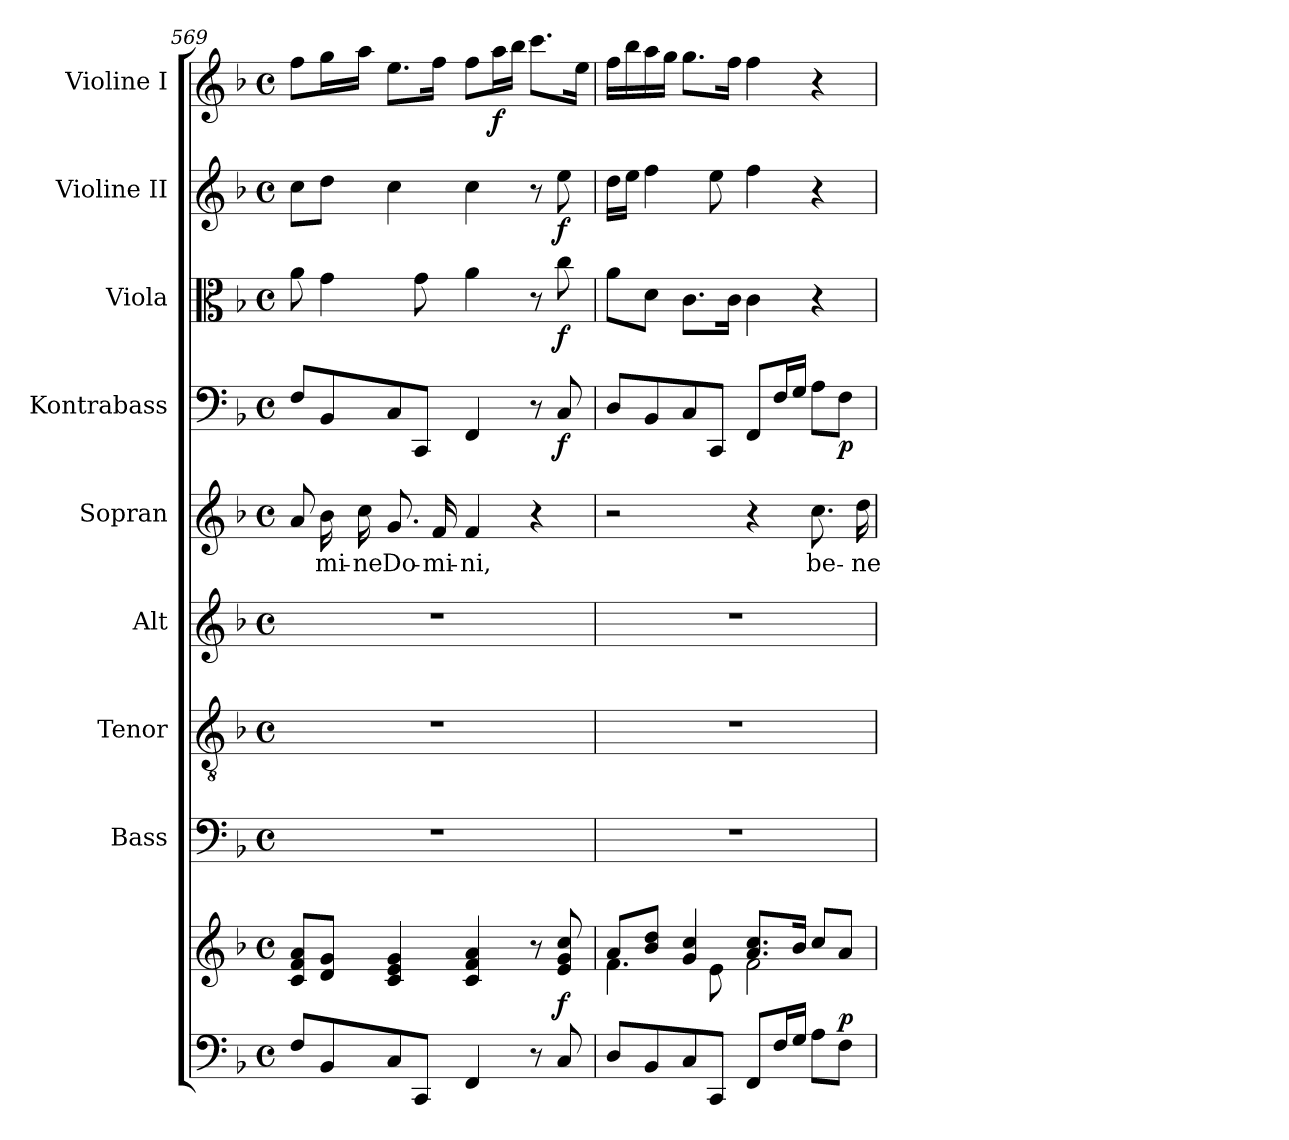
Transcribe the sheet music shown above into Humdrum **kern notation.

**kern	**kern	**dynam	**kern	**kern	**kern	**kern	**text	**kern	**dynam	**kern	**dynam	**kern	**dynam	**kern	**dynam
*part9	*part9	*part9	*part8	*part7	*part6	*part5	*part5	*part4	*part4	*part3	*part3	*part2	*part2	*part1	*part1
*staff10	*staff9	*staff9/10	*staff8	*staff7	*staff6	*staff5	*staff5	*staff4	*staff4	*staff3	*staff3	*staff2	*staff2	*staff1	*staff1
*	*	*	*I"Bass	*I"Tenor	*I"Alt	*I"Sopran	*	*I"Kontrabass	*	*I"Viola	*	*I"Violine II	*	*I"Violine I	*
*	*	*	*I'B.	*I'T.	*I'A.	*I'S.	*	*I'Kb.	*	*I'Vla.	*	*I'Vl. II	*	*I'Vl. I	*
*clefF4	*clefG2	*	*clefF4	*clefGv2	*clefG2	*clefG2	*	*clefF4	*	*clefC3	*	*clefG2	*	*clefG2	*
*	*	*	*	*	*	*	*	*ITrd7c12	*	*	*	*	*	*	*
*k[b-]	*k[b-]	*	*k[b-]	*k[b-]	*k[b-]	*k[b-]	*	*k[b-]	*	*k[b-]	*	*k[b-]	*	*k[b-]	*
*F:	*F:	*	*F:	*F:	*F:	*F:	*	*F:	*	*F:	*	*F:	*	*F:	*
*M4/4	*M4/4	*	*M4/4	*M4/4	*M4/4	*M4/4	*	*M4/4	*	*M4/4	*	*M4/4	*	*M4/4	*
*met(c)	*met(c)	*	*met(c)	*met(c)	*met(c)	*met(c)	*	*met(c)	*	*met(c)	*	*met(c)	*	*met(c)	*
=569	=569	=569	=569	=569	=569	=569	=569	=569	=569	=569	=569	=569	=569	=569	=569
8F/L	8c/ 8f/ 8a/L	.	1r	1r	1r	8a/	.	8FF/L	.	8a\	.	8cc\L	.	8ff\L	.
!	!	!	!	!	!	!	!LO:LY:b	!	!	!	!	!	!	!	!
8BB-/	8d/ 8g/J	.	.	.	.	16b-\	-mi-	8BBB-/	.	4g\	.	8dd\J	.	16gg\L	.
!	!	!	!	!	!	!	!LO:LY:b	!	!	!	!	!	!	!	!
.	.	.	.	.	.	16cc\	-ne	.	.	.	.	.	.	16aa\JJ	.
!	!	!	!	!	!	!	!LO:LY:b	!	!	!	!	!	!	!	!
8C/	4c/ 4e/ 4g/	.	.	.	.	8.g/	Do-	8CC/	.	.	.	4cc\	.	8.ee\L	.
8CC/J	.	.	.	.	.	.	.	8CCC/J	.	8g\	.	.	.	.	.
!	!	!	!	!	!	!	!LO:LY:b	!	!	!	!	!	!	!	!
.	.	.	.	.	.	16f/	-mi-	.	.	.	.	.	.	16ff\Jk	.
!	!	!	!	!	!	!	!LO:LY:b	!	!	!	!	!	!	!	!
4FF/	4c/ 4f/ 4a/	.	.	.	.	4f/	-ni,	4FFF/	.	4a\	.	4cc\	.	8ff\L	.
!	!	!	!	!	!	!	!	!	!	!	!	!	!	!	!LO:DY:b
.	.	.	.	.	.	.	.	.	.	.	.	.	.	16aa\L	f
.	.	.	.	.	.	.	.	.	.	.	.	.	.	16bb-\JJ	.
8r	8r	.	.	.	.	4r	.	8r	.	8r	.	8r	.	8.ccc\L	.
!	!	!LO:DY:a=2	!	!	!	!	!	!	!LO:DY:b	!	!LO:DY:b	!	!LO:DY:b	!	!
8C/	8e/ 8g/ 8cc/	f	.	.	.	.	.	8CC/	f	8cc\	f	8ee\	f	.	.
.	.	.	.	.	.	.	.	.	.	.	.	.	.	16ee\Jk	.
=570	=570	=570	=570	=570	=570	=570	=570	=570	=570	=570	=570	=570	=570	=570	=570
*	*^	*	*	*	*	*	*	*	*	*	*	*	*	*	*
8D/L	8a/L	4.f\	.	1r	1r	1r	2r	.	8DD/L	.	8a\L	.	16dd\LL	.	16ff\LL	.
.	.	.	.	.	.	.	.	.	.	.	.	.	16ee\JJ	.	16bb-\	.
8BB-/	8b-/ 8dd/J	.	.	.	.	.	.	.	8BBB-/	.	8d\J	.	4ff\	.	16aa\	.
.	.	.	.	.	.	.	.	.	.	.	.	.	.	.	16gg\JJ	.
8C/	4g/ 4cc/	.	.	.	.	.	.	.	8CC/	.	8.c\L	.	.	.	8.gg\L	.
8CC/J	.	8e\	.	.	.	.	.	.	8CCC/J	.	.	.	8ee\	.	.	.
.	.	.	.	.	.	.	.	.	.	.	16c\Jk	.	.	.	16ff\Jk	.
8FF/L	8.a/ 8.cc/L	2f\	.	.	.	.	4r	.	8FFF/L	.	4c\	.	4ff\	.	4ff\	.
16F/L	.	.	.	.	.	.	.	.	16FF/L	.	.	.	.	.	.	.
16G/JJ	16b-/Jk	.	.	.	.	.	.	.	16GG/JJ	.	.	.	.	.	.	.
!	!	!	!	!	!	!	!	!LO:LY:b	!	!	!	!	!	!	!	!
8A\L	8cc/L	.	.	.	.	.	8.cc\	be-	8AA\L	.	4r	.	4r	.	4r	.
!	!	!	!LO:DY:a=2	!	!	!	!	!	!	!LO:DY:b	!	!	!	!	!	!
8F\J	8a/J	.	p	.	.	.	.	.	8FF\J	p	.	.	.	.	.	.
!	!	!	!	!	!	!	!	!LO:LY:b	!	!	!	!	!	!	!	!
.	.	.	.	.	.	.	16dd\	-ne-	.	.	.	.	.	.	.	.
*	*v	*v	*	*	*	*	*	*	*	*	*	*	*	*	*	*
=	=	=	=	=	=	=	=	=	=	=	=	=	=	=	=
*-	*-	*-	*-	*-	*-	*-	*-	*-	*-	*-	*-	*-	*-	*-	*-
